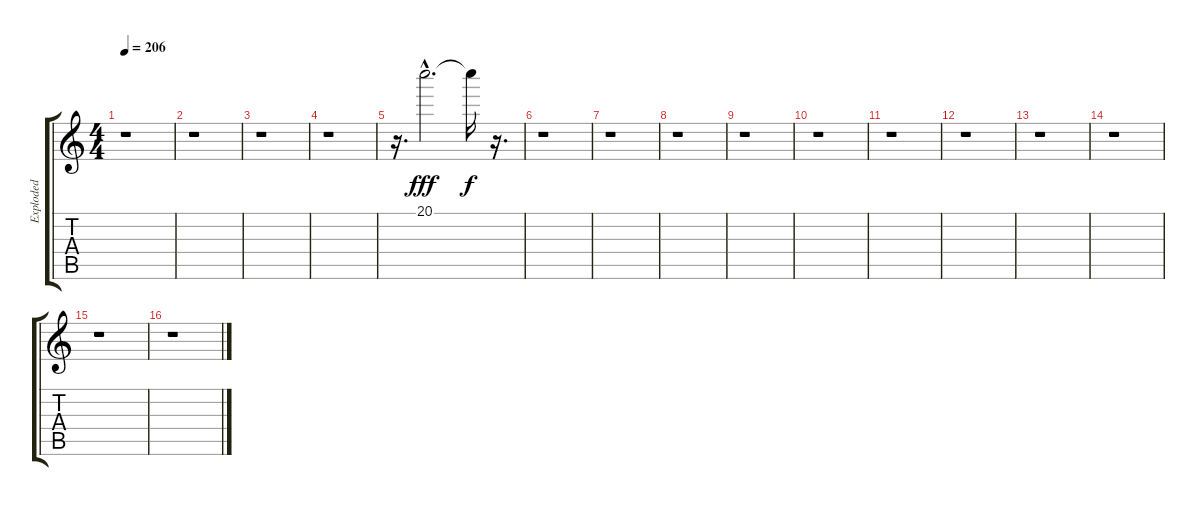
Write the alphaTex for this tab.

\track ("Exploded" "Exploded") {instrument acousticguitarsteel}
\staff {score tabs}
\tuning (E4 B3 G3 D3 A2 E2) {hide}
\ts (4 4)
\tempo 206
\clef g2
\ks c
r.1{dy f} |
r.1 |
r.1 |
r.1 |
r.16{d} 20.1{hac}.2{d dy fff} 20.1{t}.16{dy f} r.16{d} |
r.1 |
r.1 |
r.1 |
r.1 |
r.1 |
r.1 |
r.1 |
r.1 |
r.1 |
r.1 |
r.1
